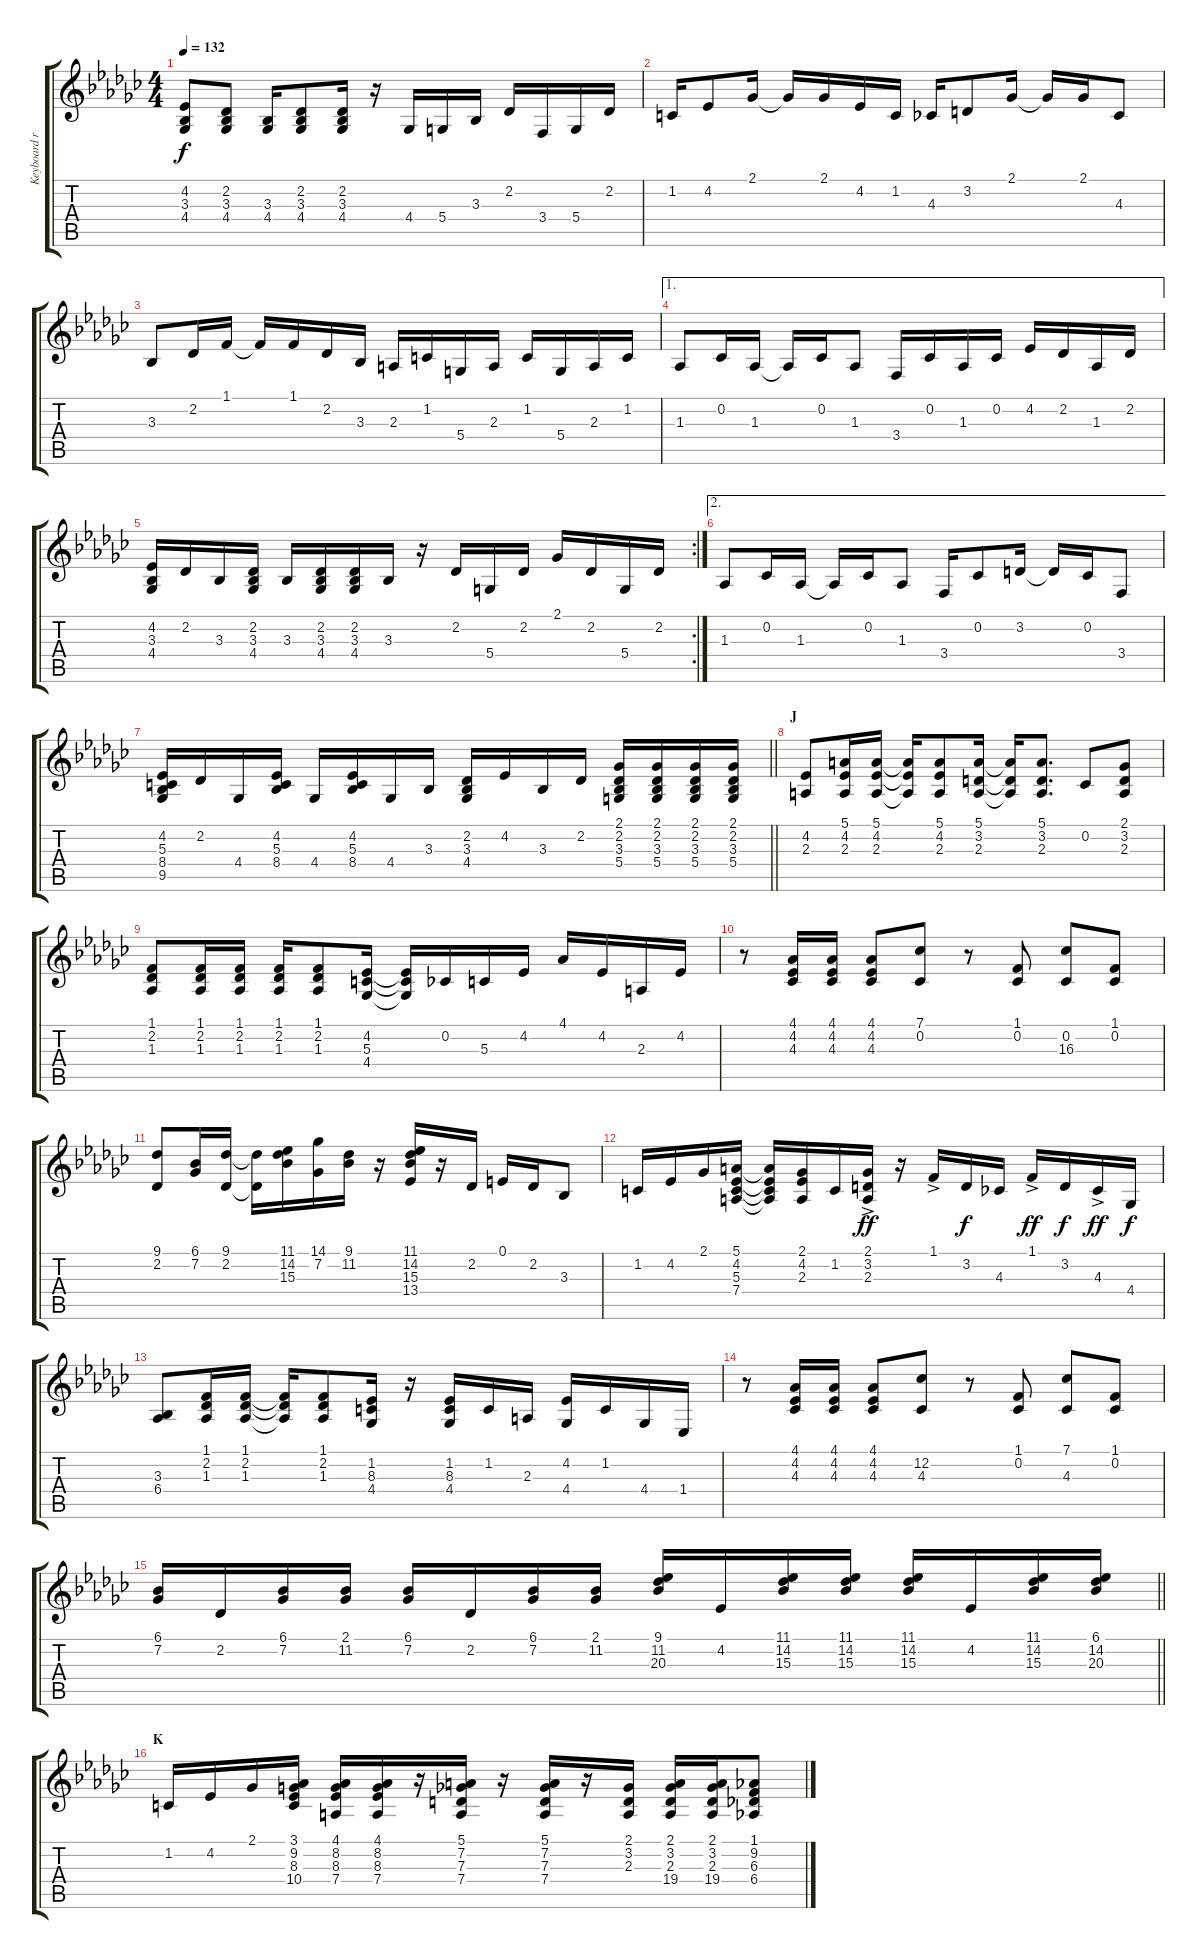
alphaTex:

\track ("Keyboard right hand" "Keyboard r") {instrument electricgrandpiano}
\staff {score tabs}
\tuning (E4 B3 G3 D3 A2 E2) {hide}
\ts (4 4)
\tempo 132
\clef g2
\ks gb
(4.2 3.3 4.4).8{dy f} (2.2 3.3 4.4).8 (3.3 4.4).16 (2.2 3.3 4.4).8 (2.2 3.3 4.4).16 r.16 4.4.16 5.4.16 3.3.16 2.2.16 3.4.16 5.4.16 2.2.16 |
1.2.16 4.2.8 2.1.16 2.1{t}.16 2.1.16 4.2.16 1.2.16 4.3.16 3.2.8 2.1.16 2.1{t}.16 2.1.16 4.3.8 |
3.3.8 2.2.16 1.1.16 1.1{t}.16 1.1.16 2.2.16 3.3.16 2.3.16 1.2.16 5.4.16 2.3.16 1.2.16 5.4.16 2.3.16 1.2.16 |
\ae 1
1.3.8 0.2.16 1.3.16 1.3{t}.16 0.2.16 1.3.8 3.4.16 0.2.16 1.3.16 0.2.16 4.2.16 2.2.16 1.3.16 2.2.16 |
\rc 2
(4.2 3.3 4.4).16 2.2.16 3.3.16 (2.2 3.3 4.4).16 3.3.16 (2.2 3.3 4.4).16 (2.2 3.3 4.4).16 3.3.16 r.16 2.2.16 5.4.16 2.2.16 2.1.16 2.2.16 5.4.16 2.2.16 |
\ae 2
1.3.8 0.2.16 1.3.16 1.3{t}.16 0.2.16 1.3.8 3.4.16 0.2.8 3.2.16 3.2{t}.16 0.2.16 3.4.8 |
\barLineRight lightlight
(4.2 5.3 8.4 9.5).16 2.2.16 4.4.16 (4.2 5.3 8.4).16 4.4.16 (4.2 5.3 8.4).16 4.4.16 3.3.16 (2.2 3.3 4.4).16 4.2.16 3.3.16 2.2.16 (2.1 2.2 3.3 5.4).16 (2.1 2.2 3.3 5.4).16 (2.1 2.2 3.3 5.4).16 (2.1 2.2 3.3 5.4).16 |
\section ("" "J")
(4.2 2.3).8 (5.1 4.2 2.3).16 (5.1 4.2 2.3).16 (5.1{t} 4.2{t} 2.3{t}).16 (5.1 4.2 2.3).8 (5.1 3.2 2.3).16 (5.1{t} 3.2{t} 2.3{t}).16 (5.1 3.2 2.3).8{d} 0.2.8 (2.1 3.2 2.3).8 |
(1.1 2.2 1.3).8 (1.1 2.2 1.3).16 (1.1 2.2 1.3).16 (1.1 2.2 1.3).16 (1.1 2.2 1.3).8 (4.2 5.3 4.4).16 (4.2{t} 5.3{t} 4.4{t}).16 0.2.16 5.3.16 4.2.16 4.1.16 4.2.16 2.3.16 4.2.16 |
r.8 (4.1 4.2 4.3).16 (4.1 4.2 4.3).16 (4.1 4.2 4.3).8 (7.1 0.2).8 r.8 (1.1 0.2).8 (0.2 16.3).8 (1.1 0.2).8 |
(9.1 2.2).8 (6.1 7.2).16 (9.1 2.2).16 (9.1{t} 2.2{t}).16 (11.1 14.2 15.3).16 (14.1 7.2).16 (9.1 11.2).16 r.16 (11.1 14.2 15.3 13.4).16 r.16 2.2.16 0.1.16 2.2.16 3.3.8 |
1.2.16 4.2.16 2.1.16 (5.1 4.2 5.3 7.4).16 (5.1{t} 4.2{t} 5.3{t} 7.4{t}).16 (2.1 4.2 2.3).16 1.2.16 (2.1{ac} 3.2{ac} 2.3{ac}).16{dy ff} r.16 1.1{ac}.16 3.2.16{dy f} 4.3.16 1.1{ac}.16{dy ff} 3.2.16{dy f} 4.3{ac}.16{dy ff} 4.4.16{dy f} |
(3.3 6.4).8 (1.1 2.2 1.3).16 (1.1 2.2 1.3).16 (1.1{t} 2.2{t} 1.3{t}).16 (1.1 2.2 1.3).8 (1.2 8.3 4.4).16 r.16 (1.2 8.3 4.4).16 1.2.16 2.3.16 (4.2 4.4).16 1.2.16 4.4.16 1.4.16 |
r.8 (4.1 4.2 4.3).16 (4.1 4.2 4.3).16 (4.1 4.2 4.3).8 (12.2 4.3).8 r.8 (1.1 0.2).8 (7.1 4.3).8 (1.1 0.2).8 |
\barLineRight lightlight
(6.1 7.2).16 2.2.16 (6.1 7.2).16 (2.1 11.2).16 (6.1 7.2).16 2.2.16 (6.1 7.2).16 (2.1 11.2).16 (9.1 11.2 20.3).16 4.2.16 (11.1 14.2 15.3).16 (11.1 14.2 15.3).16 (11.1 14.2 15.3).16 4.2.16 (11.1 14.2 15.3).16 (6.1 14.2 20.3).16 |
\section ("" "K")
1.2.16 4.2.16 2.1.16 (3.1 9.2 8.3 10.4).16 (4.1 8.2 8.3 7.4).16 (4.1 8.2 8.3 7.4).16 r.16 (5.1 7.2 7.3 7.4).16 r.16 (5.1 7.2 7.3 7.4).16 r.16 (2.1 3.2 2.3).16 (2.1 3.2 2.3 19.4).16 (2.1 3.2 2.3 19.4).16 (1.1 9.2 6.3 6.4).8
